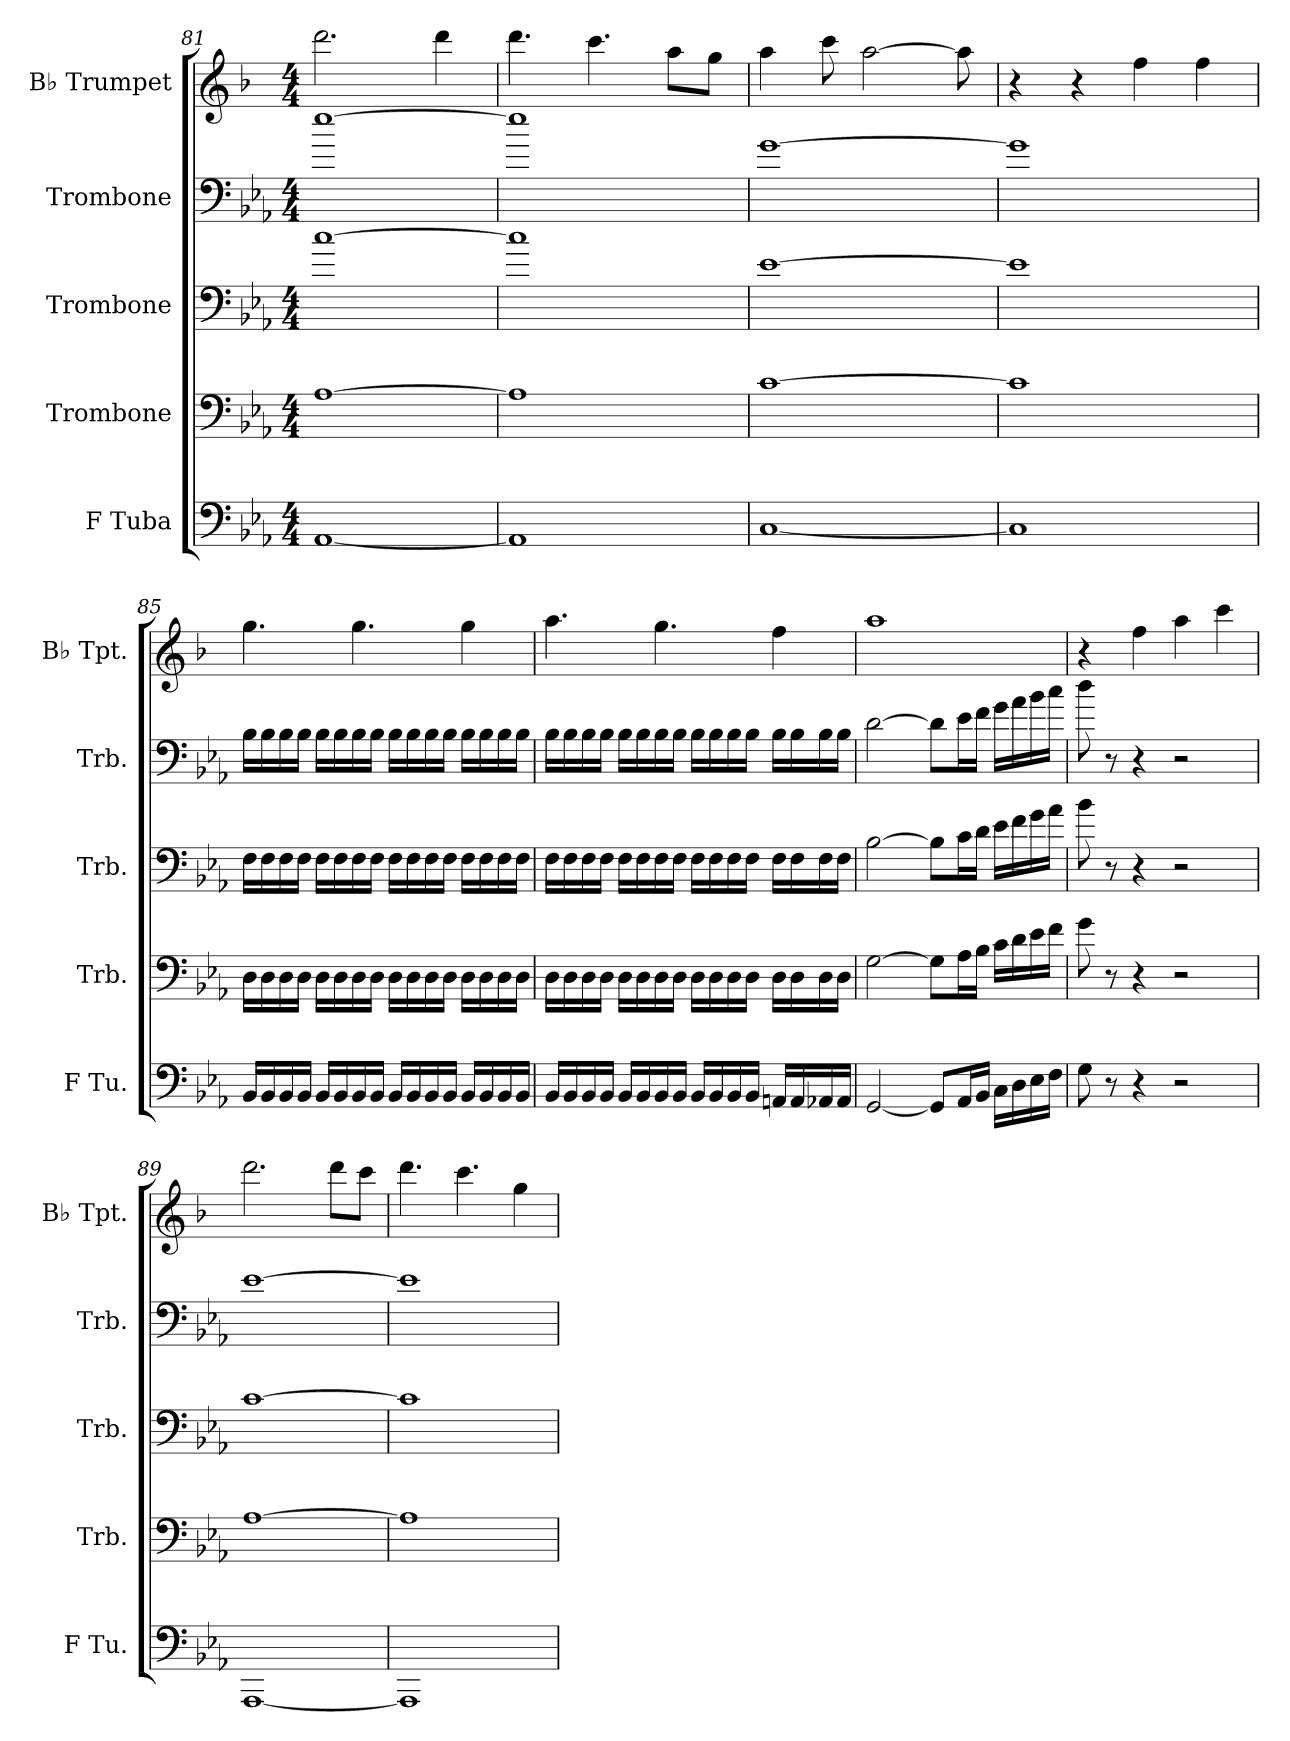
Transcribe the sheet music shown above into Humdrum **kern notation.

**kern	**kern	**kern	**kern	**kern
*part5	*part4	*part3	*part2	*part1
*staff5	*staff4	*staff3	*staff2	*staff1
*I"F Tuba	*I"Trombone	*I"Trombone	*I"Trombone	*I"B♭ Trumpet
*I'F Tu.	*I'Trb.	*I'Trb.	*I'Trb.	*I'B♭ Tpt.
*clefF4	*clefF4	*clefF4	*clefF4	*clefG2
*	*	*	*	*ITrd1c2
*k[b-e-a-]	*k[b-e-a-]	*k[b-e-a-]	*k[b-e-a-]	*k[b-e-a-]
*E-:	*E-:	*E-:	*E-:	*E-:
*M4/4	*M4/4	*M4/4	*M4/4	*M4/4
=81	=81	=81	=81	=81
[1AA-	[1A-	[1cc	[1ee-	2.ccc\
.	.	.	.	4ccc\
=82	=82	=82	=82	=82
1AA-]	1A-]	1cc]	1ee-]	4.ccc\
.	.	.	.	4.bb-\
.	.	.	.	8gg\L
.	.	.	.	8ff\J
=83	=83	=83	=83	=83
[1C	[1c	[1e-	[1g	4gg\
.	.	.	.	8bb-\
.	.	.	.	[2gg\
.	.	.	.	8gg\]
!!LO:PB:g=z
=84	=84	=84	=84	=84
1C]	1c]	1e-]	1g]	4r
.	.	.	.	4r
.	.	.	.	4ee-\
.	.	.	.	4ee-\
=85	=85	=85	=85	=85
16BB-/LL	16D\LL	16F\LL	16B-\LL	4.ff\
16BB-/	16D\	16F\	16B-\	.
16BB-/	16D\	16F\	16B-\	.
16BB-/JJ	16D\JJ	16F\JJ	16B-\JJ	.
16BB-/LL	16D\LL	16F\LL	16B-\LL	.
16BB-/	16D\	16F\	16B-\	.
16BB-/	16D\	16F\	16B-\	4.ff\
16BB-/JJ	16D\JJ	16F\JJ	16B-\JJ	.
16BB-/LL	16D\LL	16F\LL	16B-\LL	.
16BB-/	16D\	16F\	16B-\	.
16BB-/	16D\	16F\	16B-\	.
16BB-/JJ	16D\JJ	16F\JJ	16B-\JJ	.
16BB-/LL	16D\LL	16F\LL	16B-\LL	4ff\
16BB-/	16D\	16F\	16B-\	.
16BB-/	16D\	16F\	16B-\	.
16BB-/JJ	16D\JJ	16F\JJ	16B-\JJ	.
!!LO:PB:g=z
=86	=86	=86	=86	=86
16BB-/LL	16D\LL	16F\LL	16B-\LL	4.gg\
16BB-/	16D\	16F\	16B-\	.
16BB-/	16D\	16F\	16B-\	.
16BB-/JJ	16D\JJ	16F\JJ	16B-\JJ	.
16BB-/LL	16D\LL	16F\LL	16B-\LL	.
16BB-/	16D\	16F\	16B-\	.
16BB-/	16D\	16F\	16B-\	4.ff\
16BB-/JJ	16D\JJ	16F\JJ	16B-\JJ	.
16BB-/LL	16D\LL	16F\LL	16B-\LL	.
16BB-/	16D\	16F\	16B-\	.
16BB-/	16D\	16F\	16B-\	.
16BB-/JJ	16D\JJ	16F\JJ	16B-\JJ	.
16AAn/LL	16D\LL	16F\LL	16B-\LL	4ee-\
16AA/	16D\	16F\	16B-\	.
16AA-X/	16D\	16F\	16B-\	.
16AA-/JJ	16D\JJ	16F\JJ	16B-\JJ	.
=87	=87	=87	=87	=87
[2GG/	[2G\	[2B-\	[2d\	1gg
8GG/L]	8G\L]	8B-\L]	8d\L]	.
16AA-/L	16A-\L	16c\L	16e-\L	.
16BB-/JJ	16B-\JJ	16d\JJ	16f\JJ	.
16C\LL	16c\LL	16e-\LL	16g\LL	.
16D\	16d\	16f\	16a-\	.
16E-\	16e-\	16g\	16b-\	.
16F\JJ	16f\JJ	16a-\JJ	16cc\JJ	.
!!LO:PB:g=z
=88	=88	=88	=88	=88
8G\	8g\	8b-\	8dd\	4r
8r	8r	8r	8r	.
4r	4r	4r	4r	4ee-\
2r	2r	2r	2r	4gg\
.	.	.	.	4bb-\
=89	=89	=89	=89	=89
[1AAA-	[1A-	[1c	[1e-	2.ccc\
.	.	.	.	8ccc\L
.	.	.	.	8bb-\J
=90	=90	=90	=90	=90
1AAA-]	1A-]	1c]	1e-]	4.ccc\
.	.	.	.	4.bb-\
.	.	.	.	4ff\
=	=	=	=	=
*-	*-	*-	*-	*-
